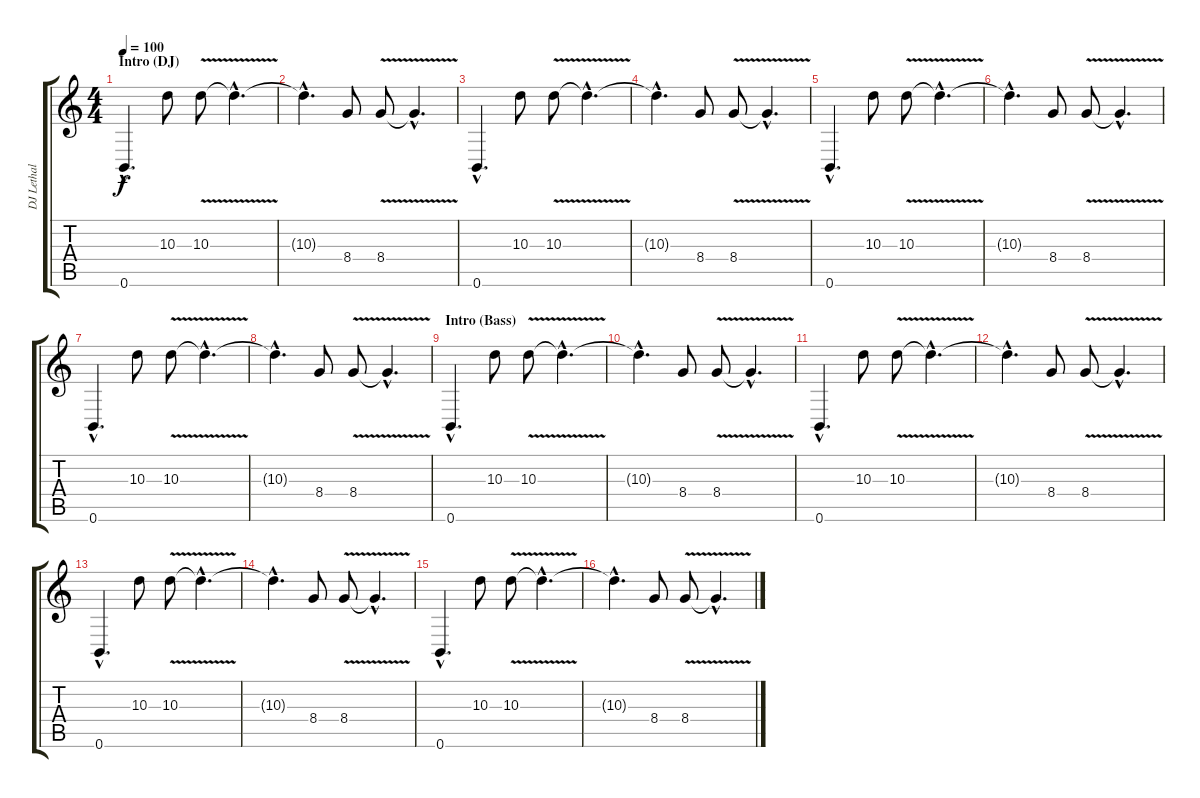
\track ("DJ Lethal" "DJ Lethal") {instrument distortionguitar}
\staff {score tabs}
\tuning (Db4 Ab3 E3 B2 Gb2 B1) {hide}
\ts (4 4)
\section ("" "Intro (DJ)")
\tempo 100
\clef g2
\ks c
0.6{hac}.4{d dy f instrument distortionguitar} 10.3.8 10.3{v}.8 10.3{hac t}.4{d} |
10.3{hac t}.4{d} 8.4.8 8.4{v}.8 8.4{hac t}.4{d} |
0.6{hac}.4{d} 10.3.8 10.3{v}.8 10.3{hac t}.4{d} |
10.3{hac t}.4{d} 8.4.8 8.4{v}.8 8.4{hac t}.4{d} |
0.6{hac}.4{d} 10.3.8 10.3{v}.8 10.3{hac t}.4{d} |
10.3{hac t}.4{d} 8.4.8 8.4{v}.8 8.4{hac t}.4{d} |
0.6{hac}.4{d} 10.3.8 10.3{v}.8 10.3{hac t}.4{d} |
10.3{hac t}.4{d} 8.4.8 8.4{v}.8 8.4{hac t}.4{d} |
\section ("" "Intro (Bass)")
0.6{hac}.4{d} 10.3.8 10.3{v}.8 10.3{hac t}.4{d} |
10.3{hac t}.4{d} 8.4.8 8.4{v}.8 8.4{hac t}.4{d} |
0.6{hac}.4{d} 10.3.8 10.3{v}.8 10.3{hac t}.4{d} |
10.3{hac t}.4{d} 8.4.8 8.4{v}.8 8.4{hac t}.4{d} |
0.6{hac}.4{d} 10.3.8 10.3{v}.8 10.3{hac t}.4{d} |
10.3{hac t}.4{d} 8.4.8 8.4{v}.8 8.4{hac t}.4{d} |
0.6{hac}.4{d} 10.3.8 10.3{v}.8 10.3{hac t}.4{d} |
10.3{hac t}.4{d} 8.4.8 8.4{v}.8 8.4{hac t}.4{d}
